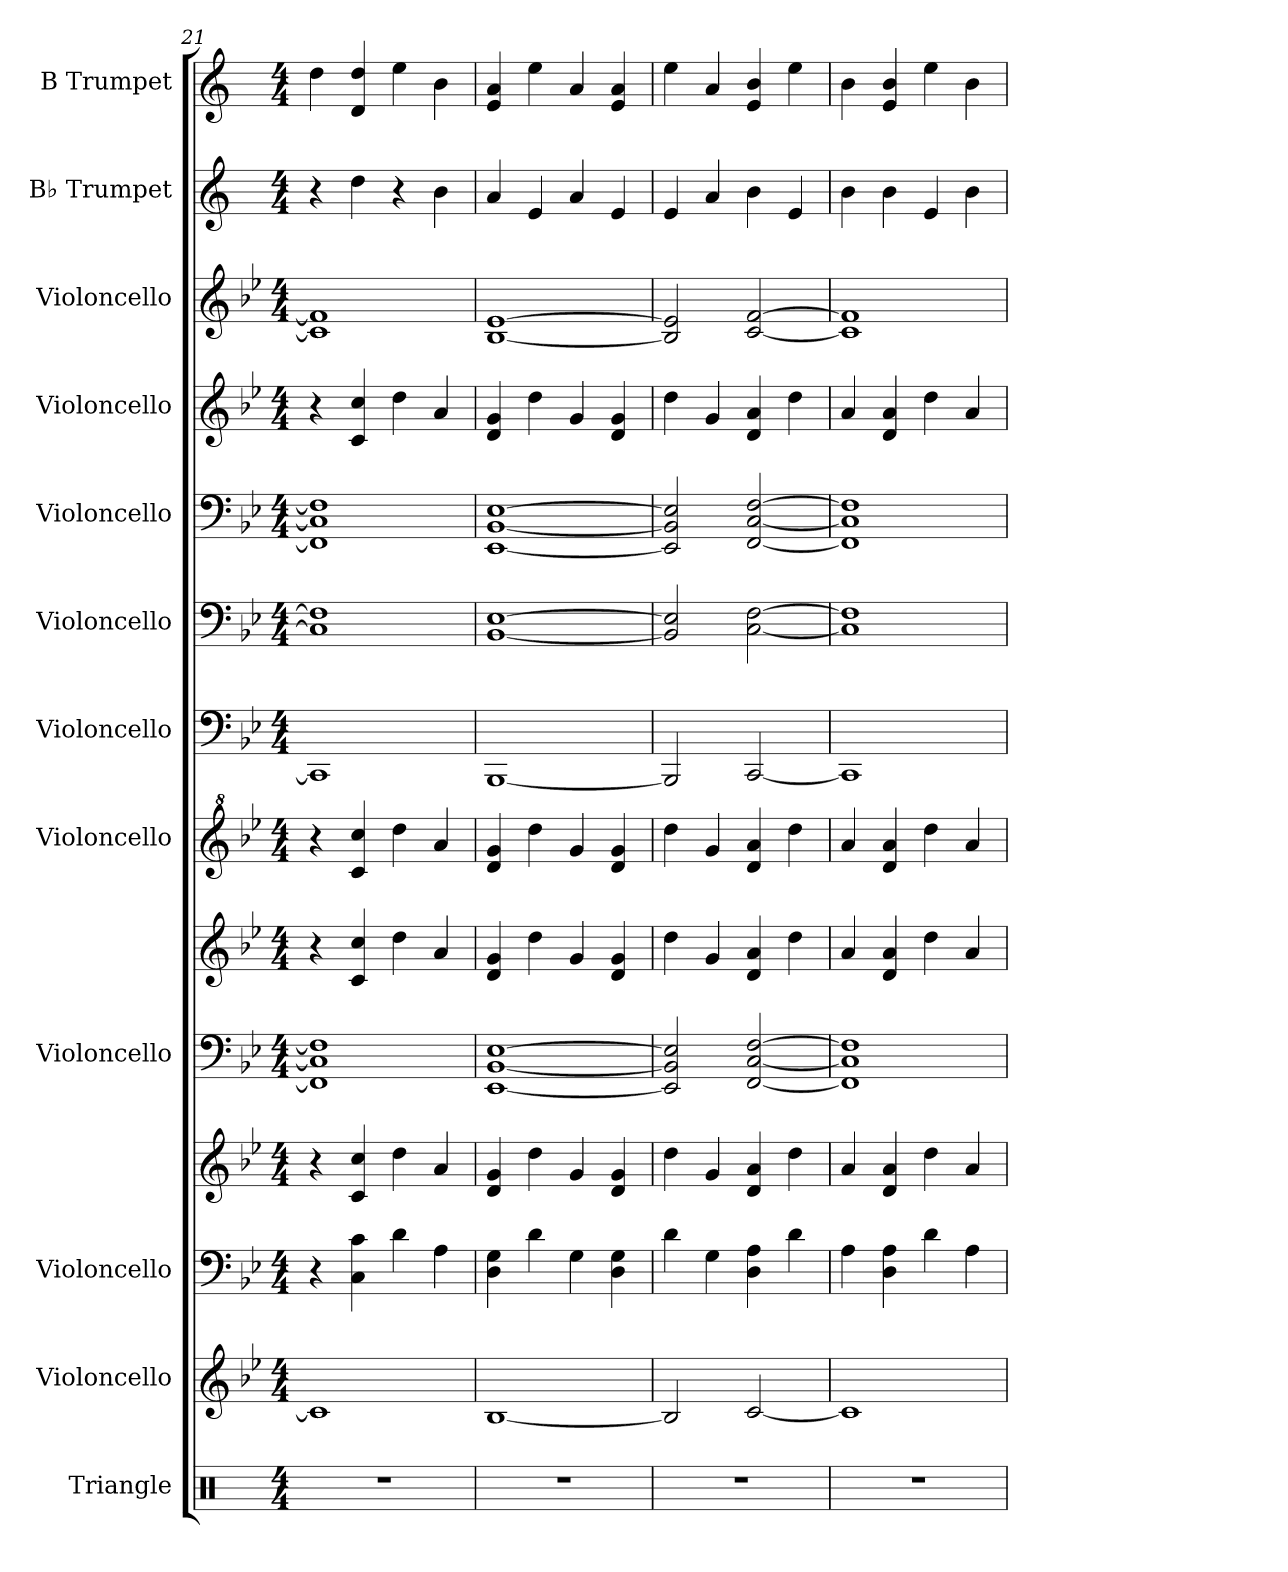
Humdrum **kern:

**kern	**kern	**kern	**kern	**kern	**kern	**kern	**kern	**kern	**kern	**kern	**kern	**kern	**kern
*part12	*part11	*part10	*part10	*part9	*part9	*part8	*part7	*part6	*part5	*part4	*part3	*part2	*part1
*staff14	*staff13	*staff12	*staff11	*staff10	*staff9	*staff8	*staff7	*staff6	*staff5	*staff4	*staff3	*staff2	*staff1
*I"Triangle	*I"Violoncello	*I"Violoncello	*	*I"Violoncello	*	*I"Violoncello	*I"Violoncello	*I"Violoncello	*I"Violoncello	*I"Violoncello	*I"Violoncello	*I"B♭ Trumpet	*I"B Trumpet
*I'Trgl.	*I'Vlc.	*I'Vlc.	*	*I'Vlc.	*	*I'Vlc.	*I'Vlc.	*I'Vlc.	*I'Vlc.	*I'Vlc.	*I'Vlc.	*I'B♭ Tpt.	*I'B Tpt.
*clefX	*clefG2	*clefF4	*clefG2	*clefF4	*clefG2	*clefG^2	*clefF4	*clefF4	*clefF4	*clefG2	*clefG2	*clefG2	*clefG2
*	*	*	*	*	*	*	*	*	*	*	*	*ITrd1c2	*ITrd1c2
*k[]	*k[b-e-]	*k[b-e-]	*k[b-e-]	*k[b-e-]	*k[b-e-]	*k[b-e-]	*k[b-e-]	*k[b-e-]	*k[b-e-]	*k[b-e-]	*k[b-e-]	*k[b-e-]	*k[b-e-]
*C:	*B-:	*B-:	*B-:	*B-:	*B-:	*B-:	*B-:	*B-:	*B-:	*B-:	*B-:	*B-:	*B-:
*M4/4	*M4/4	*M4/4	*M4/4	*M4/4	*M4/4	*M4/4	*M4/4	*M4/4	*M4/4	*M4/4	*M4/4	*M4/4	*M4/4
=21	=21	=21	=21	=21	=21	=21	=21	=21	=21	=21	=21	=21	=21
1r	1c]	4r	4r	1FF] 1C] 1F]	4r	4r	1CC]	1C] 1F]	1FF] 1C] 1F]	4r	1c] 1f]	4r	4cc\
.	.	4C\ 4c\	4c/ 4cc/	.	4c/ 4cc/	4cc/ 4ccc/	.	.	.	4c/ 4cc/	.	4cc\	4c/ 4cc/
.	.	4d\	4dd\	.	4dd\	4ddd\	.	.	.	4dd\	.	4r	4dd\
.	.	4A\	4a/	.	4a/	4aa/	.	.	.	4a/	.	4a\	4a\
=22	=22	=22	=22	=22	=22	=22	=22	=22	=22	=22	=22	=22	=22
1r	[1B-	4D\ 4G\	4d/ 4g/	[1EE- [1BB- [1E-	4d/ 4g/	4dd/ 4gg/	[1BBB-	[1BB- [1E-	[1EE- [1BB- [1E-	4d/ 4g/	[1B- [1e-	4g/	4d/ 4g/
.	.	4d\	4dd\	.	4dd\	4ddd\	.	.	.	4dd\	.	4d/	4dd\
.	.	4G\	4g/	.	4g/	4gg/	.	.	.	4g/	.	4g/	4g/
.	.	4D\ 4G\	4d/ 4g/	.	4d/ 4g/	4dd/ 4gg/	.	.	.	4d/ 4g/	.	4d/	4d/ 4g/
=23	=23	=23	=23	=23	=23	=23	=23	=23	=23	=23	=23	=23	=23
1r	2B-/]	4d\	4dd\	2EE-/] 2BB-/] 2E-/]	4dd\	4ddd\	2BBB-/]	2BB-/] 2E-/]	2EE-/] 2BB-/] 2E-/]	4dd\	2B-/] 2e-/]	4d/	4dd\
.	.	4G\	4g/	.	4g/	4gg/	.	.	.	4g/	.	4g/	4g/
.	[2c/	4D\ 4A\	4d/ 4a/	[2FF/ [2C/ [2F/	4d/ 4a/	4dd/ 4aa/	[2CC/	[2C\ [2F\	[2FF/ [2C/ [2F/	4d/ 4a/	[2c/ [2f/	4a\	4d/ 4a/
.	.	4d\	4dd\	.	4dd\	4ddd\	.	.	.	4dd\	.	4d/	4dd\
=24	=24	=24	=24	=24	=24	=24	=24	=24	=24	=24	=24	=24	=24
1r	1c]	4A\	4a/	1FF] 1C] 1F]	4a/	4aa/	1CC]	1C] 1F]	1FF] 1C] 1F]	4a/	1c] 1f]	4a\	4a\
.	.	4D\ 4A\	4d/ 4a/	.	4d/ 4a/	4dd/ 4aa/	.	.	.	4d/ 4a/	.	4a\	4d/ 4a/
.	.	4d\	4dd\	.	4dd\	4ddd\	.	.	.	4dd\	.	4d/	4dd\
.	.	4A\	4a/	.	4a/	4aa/	.	.	.	4a/	.	4a\	4a\
=	=	=	=	=	=	=	=	=	=	=	=	=	=
*-	*-	*-	*-	*-	*-	*-	*-	*-	*-	*-	*-	*-	*-
